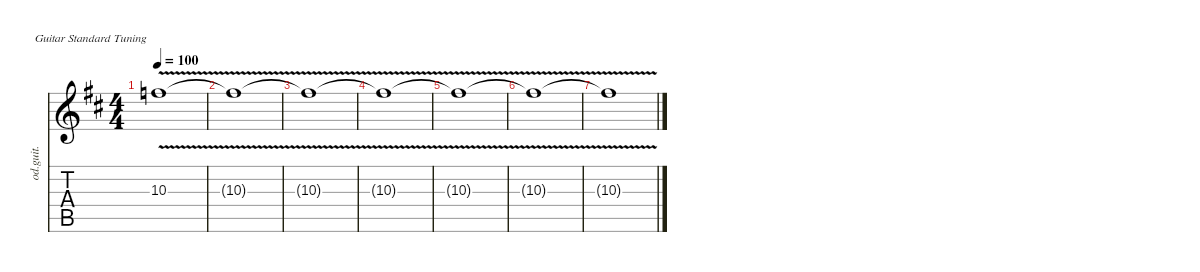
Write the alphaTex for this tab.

\defaultSystemsLayout 4
\hideDynamics
\bracketExtendMode nobrackets
\track ("Jason Lead" "od.guit.") {solo instrument overdrivenguitar}
\staff {score tabs}
\tuning (E4 B3 G3 D3 A2 E2)
\ts (4 4)
\tempo 100
\clef g2
\ks bminor
10.3{v t acc forcenatural}.1{dy f beam Down} |
10.3{v t acc forcenatural}.1{beam Down} |
10.3{v t acc forcenatural}.1{beam Down} |
10.3{v t acc forcenatural}.1{beam Down} |
10.3{v t acc forcenatural}.1{beam Down} |
10.3{v t acc forcenatural}.1{beam Down} |
10.3{v t acc forcenatural}.1{beam Down}
